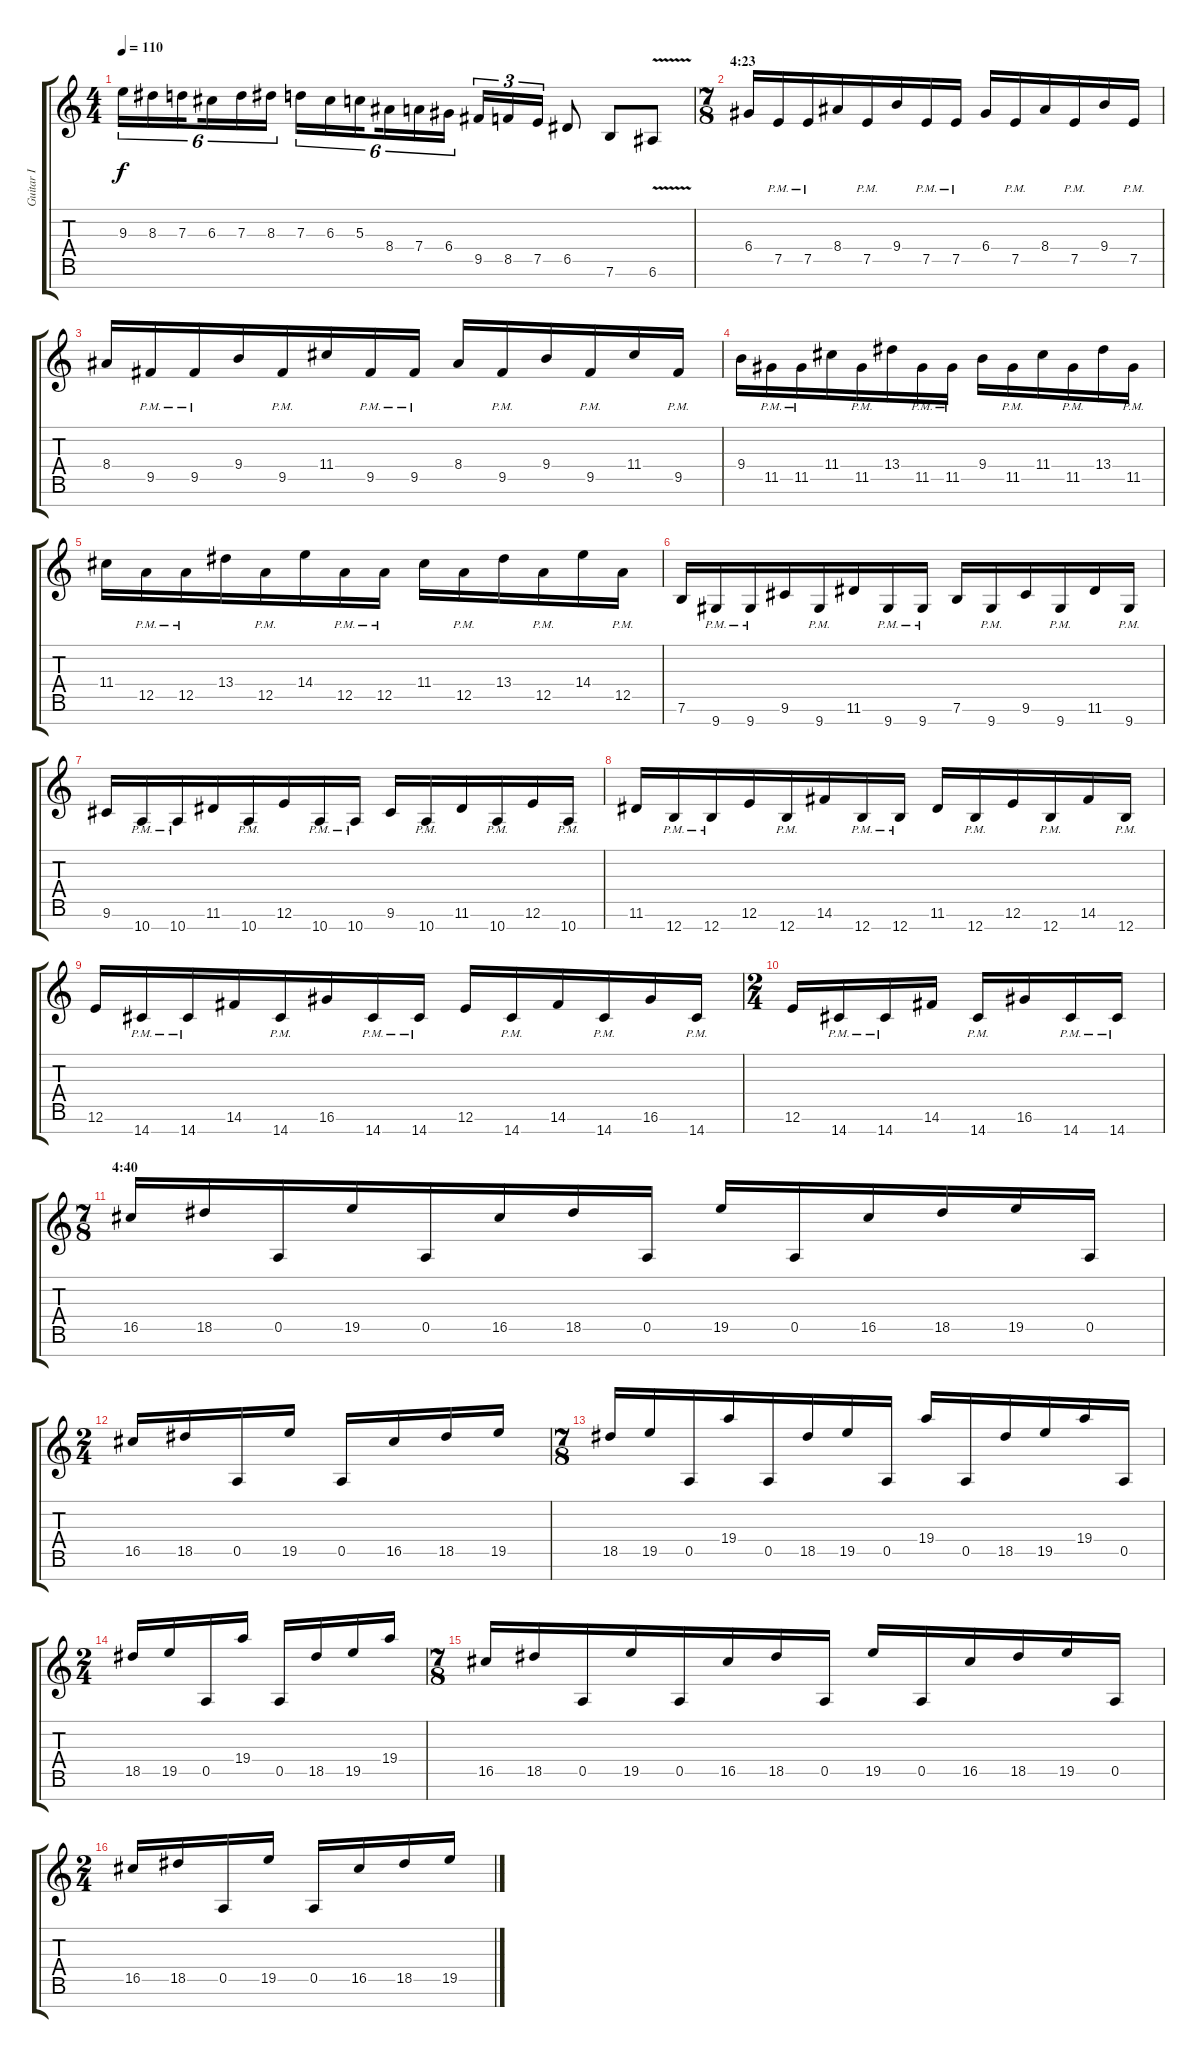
\track ("Guitar I" "Guitar I") {instrument distortionguitar}
\staff {score tabs}
\tuning (E4 B3 G3 D3 A2 E2 B1) {hide}
\ts (4 4)
\tempo 110
\clef g2
\ks c
9.3.16{tu (6 4) dy f} 8.3.16{tu (6 4)} 7.3.16{tu (6 4) beam splitsecondary} 6.3.16{tu (6 4)} 7.3.16{tu (6 4)} 8.3.16{tu (6 4)} 7.3.16{tu (6 4)} 6.3.16{tu (6 4)} 5.3.16{tu (6 4) beam splitsecondary} 8.4.16{tu (6 4)} 7.4.16{tu (6 4)} 6.4.16{tu (6 4)} 9.5.16{tu (3 2)} 8.5.16{tu (3 2)} 7.5.16{tu (3 2)} 6.5.8 7.6.8 6.6{v}.8 |
\ts (7 8)
\section ("" "4:23")
6.4.16 7.5{pm}.16 7.5{pm}.16 8.4.16 7.5{pm}.16 9.4.16 7.5{pm}.16 7.5{pm}.16 6.4.16 7.5{pm}.16 8.4.16 7.5{pm}.16 9.4.16 7.5{pm}.16 |
8.4.16 9.5{pm}.16 9.5{pm}.16 9.4.16 9.5{pm}.16 11.4.16 9.5{pm}.16 9.5{pm}.16 8.4.16 9.5{pm}.16 9.4.16 9.5{pm}.16 11.4.16 9.5{pm}.16 |
9.4.16 11.5{pm}.16 11.5{pm}.16 11.4.16 11.5{pm}.16 13.4.16 11.5{pm}.16 11.5{pm}.16 9.4.16 11.5{pm}.16 11.4.16 11.5{pm}.16 13.4.16 11.5{pm}.16 |
11.4.16 12.5{pm}.16 12.5{pm}.16 13.4.16 12.5{pm}.16 14.4.16 12.5{pm}.16 12.5{pm}.16 11.4.16 12.5{pm}.16 13.4.16 12.5{pm}.16 14.4.16 12.5{pm}.16 |
7.6.16 9.7{pm}.16 9.7{pm}.16 9.6.16 9.7{pm}.16 11.6.16 9.7{pm}.16 9.7{pm}.16 7.6.16 9.7{pm}.16 9.6.16 9.7{pm}.16 11.6.16 9.7{pm}.16 |
9.6.16 10.7{pm}.16 10.7{pm}.16 11.6.16 10.7{pm}.16 12.6.16 10.7{pm}.16 10.7{pm}.16 9.6.16 10.7{pm}.16 11.6.16 10.7{pm}.16 12.6.16 10.7{pm}.16 |
11.6.16 12.7{pm}.16 12.7{pm}.16 12.6.16 12.7{pm}.16 14.6.16 12.7{pm}.16 12.7{pm}.16 11.6.16 12.7{pm}.16 12.6.16 12.7{pm}.16 14.6.16 12.7{pm}.16 |
12.6.16 14.7{pm}.16 14.7{pm}.16 14.6.16 14.7{pm}.16 16.6.16 14.7{pm}.16 14.7{pm}.16 12.6.16 14.7{pm}.16 14.6.16 14.7{pm}.16 16.6.16 14.7{pm}.16 |
\ts (2 4)
12.6.16 14.7{pm}.16 14.7{pm}.16 14.6.16 14.7{pm}.16 16.6.16 14.7{pm}.16 14.7{pm}.16 |
\ts (7 8)
\section ("" "4:40")
16.5.16 18.5.16 0.5.16 19.5.16 0.5.16 16.5.16 18.5.16 0.5.16 19.5.16 0.5.16 16.5.16 18.5.16 19.5.16 0.5.16 |
\ts (2 4)
16.5.16 18.5.16 0.5.16 19.5.16 0.5.16 16.5.16 18.5.16 19.5.16 |
\ts (7 8)
18.5.16 19.5.16 0.5.16 19.4.16 0.5.16 18.5.16 19.5.16 0.5.16 19.4.16 0.5.16 18.5.16 19.5.16 19.4.16 0.5.16 |
\ts (2 4)
18.5.16 19.5.16 0.5.16 19.4.16 0.5.16 18.5.16 19.5.16 19.4.16 |
\ts (7 8)
16.5.16 18.5.16 0.5.16 19.5.16 0.5.16 16.5.16 18.5.16 0.5.16 19.5.16 0.5.16 16.5.16 18.5.16 19.5.16 0.5.16 |
\ts (2 4)
16.5.16 18.5.16 0.5.16 19.5.16 0.5.16 16.5.16 18.5.16 19.5.16
